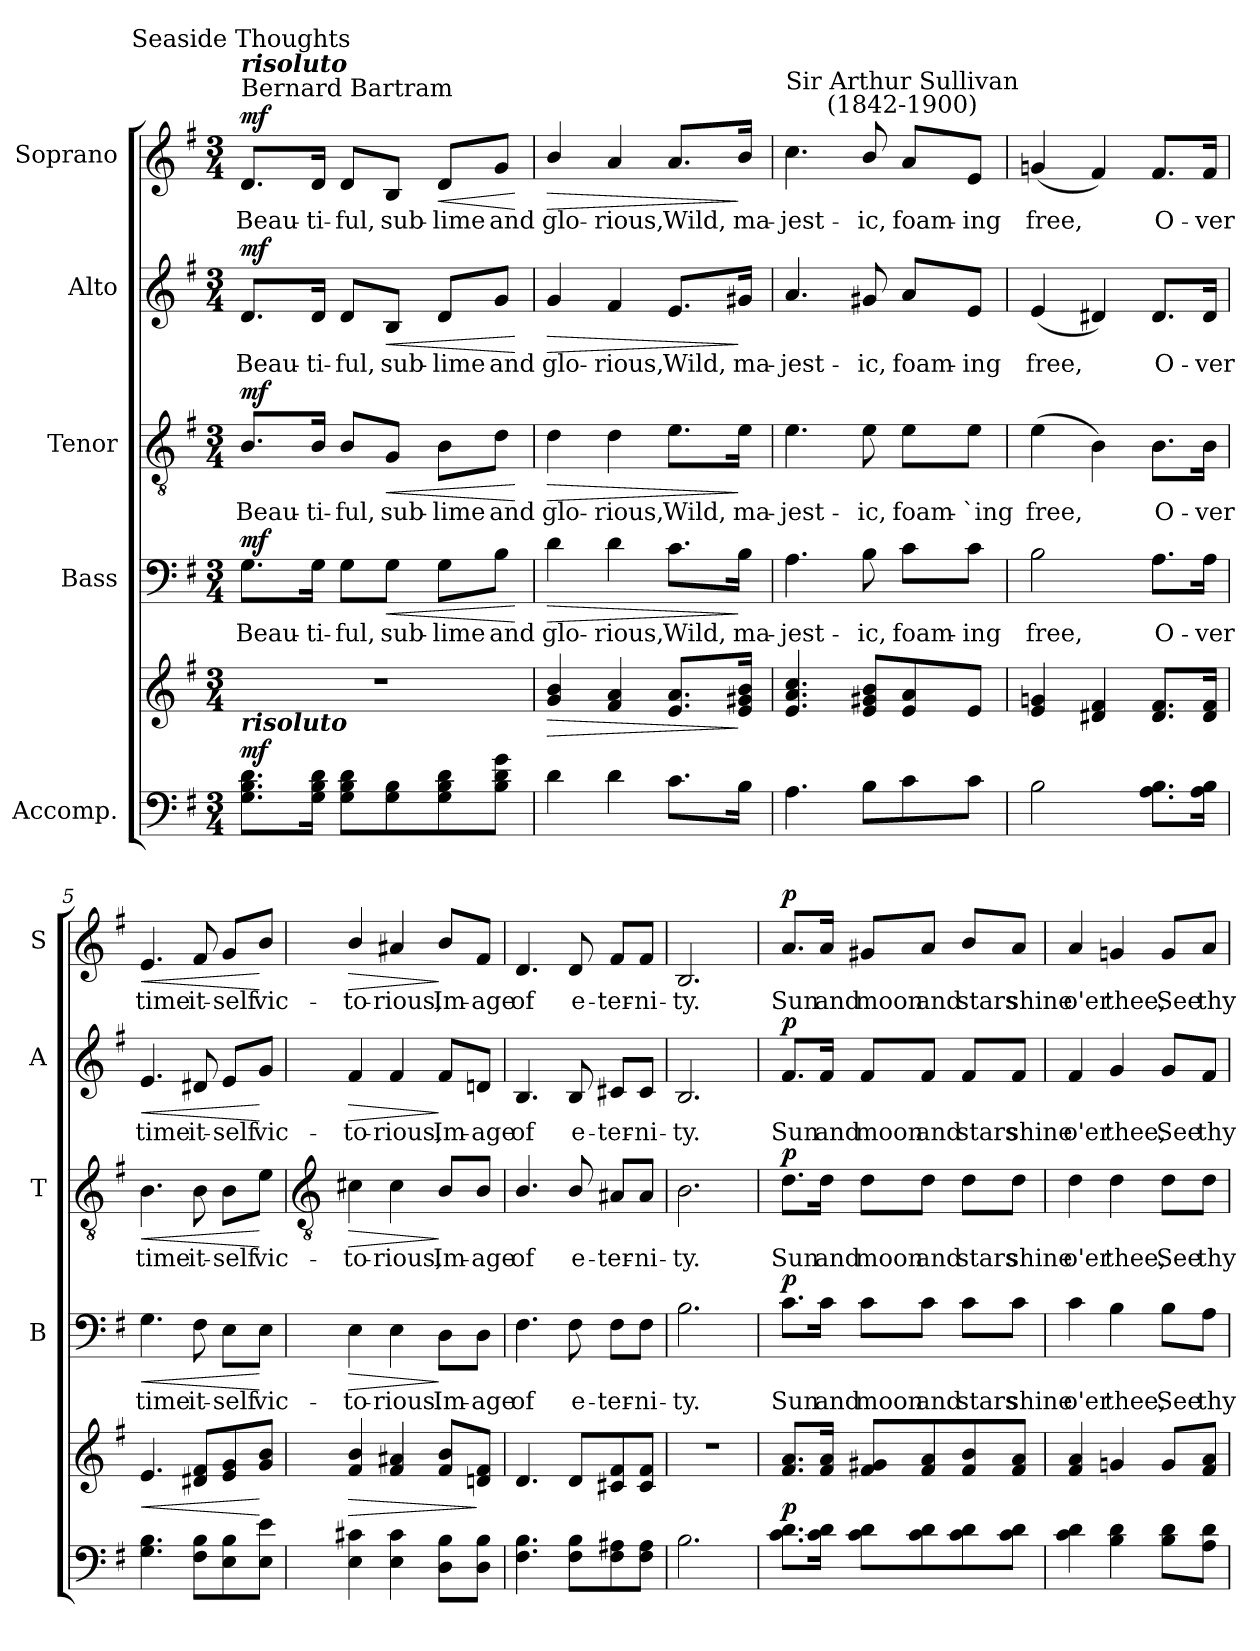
**kern	**kern	**dynam	**kern	**text	**dynam	**kern	**text	**dynam	**kern	**text	**dynam	**kern	**text	**dynam
*part5	*part5	*part5	*part4	*part4	*part4	*part3	*part3	*part3	*part2	*part2	*part2	*part1	*part1	*part1
*staff6	*staff5	*staff5/6	*staff4	*staff4	*staff4	*staff3	*staff3	*staff3	*staff2	*staff2	*staff2	*staff1	*staff1	*staff1
*I"Accomp.	*	*	*I"Bass	*	*	*I"Tenor	*	*	*I"Alto	*	*	*I"Soprano	*	*
*	*	*	*I'B	*	*	*I'T	*	*	*I'A	*	*	*I'S	*	*
*clefF4	*clefG2	*	*clefF4	*	*	*clefGv2	*	*	*clefG2	*	*	*clefG2	*	*
*k[f#]	*k[f#]	*	*k[f#]	*	*	*k[f#]	*	*	*k[f#]	*	*	*k[f#]	*	*
*G:	*G:	*	*G:	*	*	*G:	*	*	*G:	*	*	*G:	*	*
*M3/4	*M3/4	*	*M3/4	*	*	*M3/4	*	*	*M3/4	*	*	*M3/4	*	*
=1	=1	=1	=1	=1	=1	=1	=1	=1	=1	=1	=1	=1	=1	=1
!	!	!	!	!	!	!	!	!	!	!	!	!LO:TX:a:t=Bernard Bartram	!	!
!	!	!	!	!	!	!	!	!	!	!	!	!LO:TX:a:Bi:t=risoluto	!	!
!	!	!	!	!	!	!	!	!	!	!	!	!LO:TX:a:cj:t=Seaside Thoughts	!	!
!	!LO:TX:b:Bi:t=risoluto	!	!	!	!	!	!	!	!	!	!	!	!	!
!	!LO:N:vis=1	!LO:DY:a=2	!	!LO:LY:b	!LO:DY:b	!	!LO:LY:b	!LO:DY:b	!	!LO:LY:b	!LO:DY:b	!	!LO:LY:b	!LO:DY:b
8.G 8.B 8.dL	2.r	mf	8.G\L	Beau-	mf	8.B/L	Beau-	mf	8.d/L	Beau-	mf	8.d/L	Beau-	mf
!	!	!	!	!LO:LY:b	!	!	!LO:LY:b	!	!	!LO:LY:b	!	!	!LO:LY:b	!
16G 16B 16dJ	.	.	16G\Jk	-ti-	.	16B/Jk	-ti-	.	16d/Jk	-ti-	.	16d/Jk	-ti-	.
!	!	!	!	!LO:LY:b	!	!	!LO:LY:b	!	!	!LO:LY:b	!	!	!LO:LY:b	!
8G 8B 8dL	.	.	8G\L	-ful,	.	8B/L	-ful,	.	8d/L	-ful,	.	8d/L	-ful,	.
!	!	!	!	!LO:LY:b	!LO:HP:b	!	!LO:LY:b	!LO:HP:b	!	!LO:LY:b	!LO:HP:b	!	!LO:LY:b	!
8G 8B	.	.	8G\J	sub-	<	8G/J	sub-	<	8B/J	sub-	<	8B/J	sub-	.
!	!	!	!	!LO:LY:b	!	!	!LO:LY:b	!	!	!LO:LY:b	!	!	!LO:LY:b	!LO:HP:b
8G 8B 8d	.	.	8G\L	-lime	.	8B\L	-lime	.	8d/L	-lime	.	8d/L	-lime	<
!	!	!	!	!LO:LY:b	!	!	!LO:LY:b	!	!	!LO:LY:b	!	!	!LO:LY:b	!
8B 8d 8gJ	.	.	8B\J	and	.	8d\J	and	.	8g/J	and	.	8g/J	and	.
.	.	.	.	.	[	.	.	[	.	.	[	.	.	[
=2	=2	=2	=2	=2	=2	=2	=2	=2	=2	=2	=2	=2	=2	=2
!	!	!LO:HP:b	!	!LO:LY:b	!LO:HP:b	!	!LO:LY:b	!LO:HP:b	!	!LO:LY:b	!LO:HP:b	!	!LO:LY:b	!LO:HP:b
4d	4g 4b	>	4d	glo-	>	4d	glo-	>	4g	glo-	>	4b/	glo-	>
!	!	!	!	!LO:LY:b	!	!	!LO:LY:b	!	!	!LO:LY:b	!	!	!LO:LY:b	!
4d	4f# 4a	.	4d	-rious,	.	4d	-rious,	.	4f#	-rious,	.	4a	-rious,	.
!	!	!	!	!LO:LY:b	!	!	!LO:LY:b	!	!	!LO:LY:b	!	!	!LO:LY:b	!
8.cL	8.e 8.aL	.	8.c\L	Wild,	.	8.e\L	Wild,	.	8.e/L	Wild,	.	8.a/L	Wild,	.
!	!	!	!	!LO:LY:b	!	!	!LO:LY:b	!	!	!LO:LY:b	!	!	!LO:LY:b	!
16BJ	16e 16g#X 16bJ	]	16B\Jk	ma-	]	16e\Jk	ma-	]	16g#X/Jk	ma-	]	16b/Jk	ma-	]
=3	=3	=3	=3	=3	=3	=3	=3	=3	=3	=3	=3	=3	=3	=3
!	!	!	!	!LO:LY:b	!	!	!LO:LY:b	!	!	!LO:LY:b	!	!	!LO:LY:b	!
4.A	4.e 4.a 4.cc	.	4.A	-jest-	.	4.e	-jest-	.	4.a	-jest-	.	4.cc	-jest-	.
!	!	!	!	!LO:LY:b	!	!	!LO:LY:b	!	!	!LO:LY:b	!	!	!LO:LY:b	!
8BL	8e 8g#X 8bL	.	8B	-ic,	.	8e	-ic,	.	8g#X	-ic,	.	8b/	-ic,	.
!	!	!	!	!	!	!	!	!	!	!	!	!LO:TX:a:cj:t=Sir Arthur Sullivan\n(1842-1900)	!	!
!	!	!	!	!LO:LY:b	!	!	!LO:LY:b	!	!	!LO:LY:b	!	!	!LO:LY:b	!
8c	8e 8a	.	8c\L	foam-	.	8e\L	foam-	.	8a/L	foam-	.	8a/L	foam-	.
!	!	!	!	!LO:LY:b	!	!	!LO:LY:b	!	!	!LO:LY:b	!	!	!LO:LY:b	!
8cJ	8eJ	.	8c\J	-ing	.	8e\J	-`ing	.	8e/J	-ing	.	8e/J	-ing	.
=4	=4	=4	=4	=4	=4	=4	=4	=4	=4	=4	=4	=4	=4	=4
!	!	!	!	!LO:LY:b	!	!	!LO:LY:b	!	!	!LO:LY:b	!	!	!LO:LY:b	!
2B	4e 4gn	.	2B	free,	.	(>4e	free,	.	(<4e	free,	.	(<4gn	free,	.
.	4d#X 4f#	.	.	.	.	4B)	.	.	4d#X)	.	.	4f#)	.	.
!	!	!	!	!LO:LY:b	!	!	!LO:LY:b	!	!	!LO:LY:b	!	!	!LO:LY:b	!
8.A 8.BL	8.d# 8.f#L	.	8.A\L	O-	.	8.B\L	O-	.	8.d#/L	O-	.	8.f#/L	O-	.
!	!	!	!	!LO:LY:b	!	!	!LO:LY:b	!	!	!LO:LY:b	!	!	!LO:LY:b	!
16A 16BJ	16d# 16f#J	.	16A\Jk	-ver	.	16B\Jk	-ver	.	16d#/Jk	-ver	.	16f#/Jk	-ver	.
=5	=5	=5	=5	=5	=5	=5	=5	=5	=5	=5	=5	=5	=5	=5
!	!	!LO:HP:b	!	!LO:LY:b	!LO:HP:b	!	!LO:LY:b	!LO:HP:b	!	!LO:LY:b	!LO:HP:b	!	!LO:LY:b	!LO:HP:b
4.G 4.B	4.e	<	4.G	time	<	4.B	time	<	4.e	time	<	4.e	time	<
!	!	!	!	!LO:LY:b	!	!	!LO:LY:b	!	!	!LO:LY:b	!	!	!LO:LY:b	!
8F# 8BL	8d#X 8f#L	.	8F#	it-	.	8B	it-	.	8d#X	it-	.	8f#	it-	.
!	!	!	!	!LO:LY:b	!	!	!LO:LY:b	!	!	!LO:LY:b	!	!	!LO:LY:b	!
8E 8B	8e 8g	.	8E\L	-self	.	8B\L	-self	.	8e/L	-self	.	8g/L	-self	.
!	!	!	!	!LO:LY:b	!	!	!LO:LY:b	!	!	!LO:LY:b	!	!	!LO:LY:b	!
8E 8eJ	8g 8bJ	[	8E\J	vic-	[	8e\J	vic-	[	8g/J	vic-	[	8b/J	vic-	[
!!LO:LB:g=z
=6	=6	=6	=6	=6	=6	=6	=6	=6	=6	=6	=6	=6	=6	=6
*	*	*	*	*	*	*clefGv2	*	*	*	*	*	*	*	*
!	!	!LO:HP:b	!	!LO:LY:b	!LO:HP:b	!	!LO:LY:b	!LO:HP:b	!	!LO:LY:b	!LO:HP:b	!	!LO:LY:b	!LO:HP:b
4E 4c#X	4f# 4b	>	4E	-to-	>	4c#X	-to-	>	4f#	-to-	>	4b/	-to-	>
!	!	!	!	!LO:LY:b	!	!	!LO:LY:b	!	!	!LO:LY:b	!	!	!LO:LY:b	!
4E 4c#	4f# 4a#X	.	4E	-rious.	.	4c#	-rious,	.	4f#	-rious,	.	4a#X	-rious,	.
!	!	!	!	!LO:LY:b	!	!	!LO:LY:b	!	!	!LO:LY:b	!	!	!LO:LY:b	!
8D 8BL	8f# 8bL	.	8D\L	Im-	]	8B/L	Im-	]	8f#/L	Im-	]	8b/L	Im-	]
!	!	!	!	!LO:LY:b	!	!	!LO:LY:b	!	!	!LO:LY:b	!	!	!LO:LY:b	!
8D 8BJ	8dn 8f#J	]	8D\J	-age	.	8B/J	-age	.	8dn/J	-age	.	8f#/J	-age	.
=7	=7	=7	=7	=7	=7	=7	=7	=7	=7	=7	=7	=7	=7	=7
!	!	!	!	!LO:LY:b	!	!	!LO:LY:b	!	!	!LO:LY:b	!	!	!LO:LY:b	!
4.F# 4.B	4.d	.	4.F#	of	.	4.B/	of	.	4.B	of	.	4.d	of	.
!	!	!	!	!LO:LY:b	!	!	!LO:LY:b	!	!	!LO:LY:b	!	!	!LO:LY:b	!
8F# 8BL	8dL	.	8F#	e-	.	8B/	e-	.	8B	e-	.	8d	e-	.
!	!	!	!	!LO:LY:b	!	!	!LO:LY:b	!	!	!LO:LY:b	!	!	!LO:LY:b	!
8F# 8A#X	8c#X 8f#	.	8F#\L	-ter-	.	8A#X/L	-ter-	.	8c#X/L	-ter-	.	8f#/L	-ter-	.
!	!	!	!	!LO:LY:b	!	!	!LO:LY:b	!	!	!LO:LY:b	!	!	!LO:LY:b	!
8F# 8A#J	8c# 8f#J	.	8F#\J	-ni-	.	8A#/J	-ni-	.	8c#/J	-ni-	.	8f#/J	-ni-	.
=8	=8	=8	=8	=8	=8	=8	=8	=8	=8	=8	=8	=8	=8	=8
!	!LO:N:vis=1	!	!	!LO:LY:b	!	!	!LO:LY:b	!	!	!LO:LY:b	!	!	!LO:LY:b	!
2.B	2.r	.	2.B	-ty.	.	2.B	-ty.	.	2.B	-ty.	.	2.B	-ty.	.
=9	=9	=9	=9	=9	=9	=9	=9	=9	=9	=9	=9	=9	=9	=9
!	!	!LO:DY:a=2	!	!LO:LY:b	!LO:DY:b	!	!LO:LY:b	!LO:DY:b	!	!LO:LY:b	!LO:DY:b	!	!LO:LY:b	!LO:DY:b
8.c 8.dL	8.f# 8.aL	p	8.c\L	Sun	p	8.d\L	Sun	p	8.f#/L	Sun	p	8.a/L	Sun	p
!	!	!	!	!LO:LY:b	!	!	!LO:LY:b	!	!	!LO:LY:b	!	!	!LO:LY:b	!
16c 16dJ	16f# 16aJ	.	16c\Jk	and	.	16d\Jk	and	.	16f#/Jk	and	.	16a/Jk	and	.
!	!	!	!	!LO:LY:b	!	!	!LO:LY:b	!	!	!LO:LY:b	!	!	!LO:LY:b	!
8c 8dL	8f# 8g#XL	.	8c\L	moon	.	8d\L	moon	.	8f#/L	moon	.	8g#X/L	moon	.
!	!	!	!	!LO:LY:b	!	!	!LO:LY:b	!	!	!LO:LY:b	!	!	!LO:LY:b	!
8c 8d	8f# 8a	.	8c\J	and	.	8d\J	and	.	8f#/J	and	.	8a/J	and	.
!	!	!	!	!LO:LY:b	!	!	!LO:LY:b	!	!	!LO:LY:b	!	!	!LO:LY:b	!
8c 8d	8f# 8b	.	8c\L	stars	.	8d\L	stars	.	8f#/L	stars	.	8b/L	stars	.
!	!	!	!	!LO:LY:b	!	!	!LO:LY:b	!	!	!LO:LY:b	!	!	!LO:LY:b	!
8c 8dJ	8f# 8aJ	.	8c\J	shine	.	8d\J	shine	.	8f#/J	shine	.	8a/J	shine	.
=10	=10	=10	=10	=10	=10	=10	=10	=10	=10	=10	=10	=10	=10	=10
!	!	!	!	!LO:LY:b	!	!	!LO:LY:b	!	!	!LO:LY:b	!	!	!LO:LY:b	!
4c 4d	4f# 4a	.	4c	o'er	.	4d	o'er	.	4f#	o'er	.	4a	o'er	.
!	!	!	!	!LO:LY:b	!	!	!LO:LY:b	!	!	!LO:LY:b	!	!	!LO:LY:b	!
4B 4d	4gn	.	4B	thee,	.	4d	thee,	.	4g	thee,	.	4gn	thee,	.
!	!	!	!	!LO:LY:b	!	!	!LO:LY:b	!	!	!LO:LY:b	!	!	!LO:LY:b	!
8B 8dL	8gL	.	8B\L	See	.	8d\L	See	.	8g/L	See	.	8g/L	See	.
!	!	!	!	!LO:LY:b	!	!	!LO:LY:b	!	!	!LO:LY:b	!	!	!LO:LY:b	!
8A 8dJ	8f# 8aJ	.	8A\J	thy	.	8d\J	thy	.	8f#/J	thy	.	8a/J	thy	.
=	=	=	=	=	=	=	=	=	=	=	=	=	=	=
*-	*-	*-	*-	*-	*-	*-	*-	*-	*-	*-	*-	*-	*-	*-
